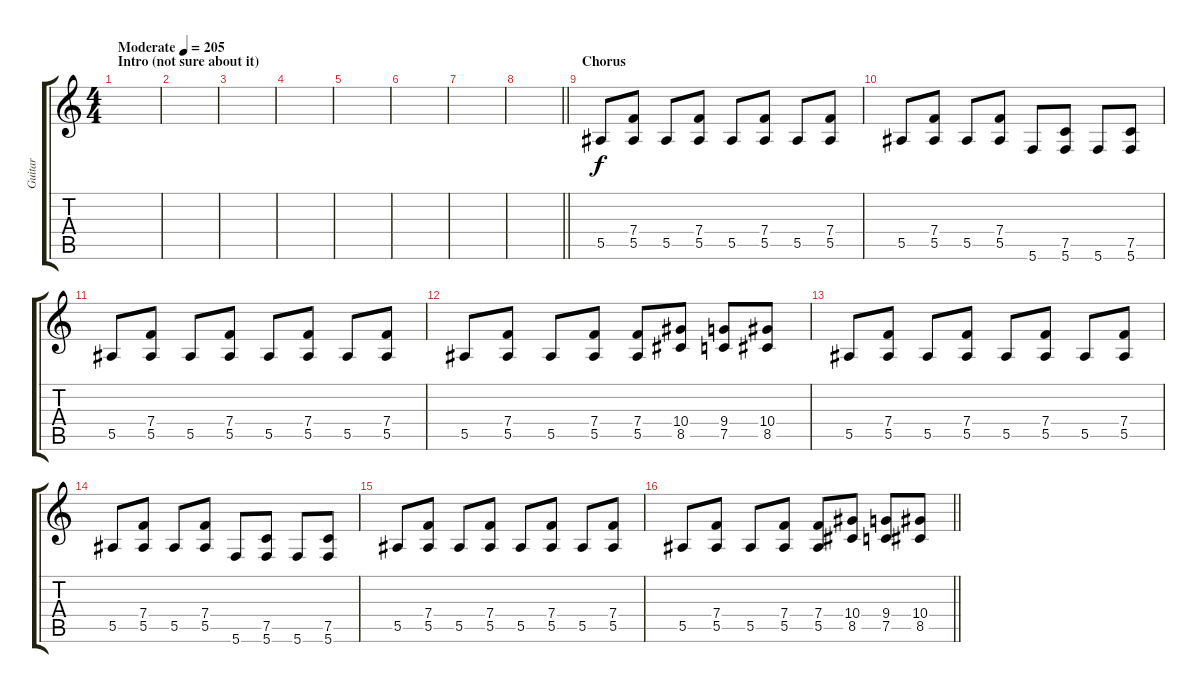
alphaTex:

\track ("Guitar" "Guitar") {instrument distortionguitar}
\staff {score tabs}
\tuning (C4 G3 Eb3 Bb2 F2 C2) {hide}
\ts (4 4)
\section ("" "Intro (not sure about it)")
\tempo (205 "Moderate")
\clef g2
\ks c
|
|
|
|
|
|
|
\barLineRight lightlight
|
\section ("" "Chorus")
5.5.8 (7.4 5.5).8 5.5.8 (7.4 5.5).8 5.5.8 (7.4 5.5).8 5.5.8 (7.4 5.5).8 |
5.5.8 (7.4 5.5).8 5.5.8 (7.4 5.5).8 5.6.8 (7.5 5.6).8 5.6.8 (7.5 5.6).8 |
5.5.8 (7.4 5.5).8 5.5.8 (7.4 5.5).8 5.5.8 (7.4 5.5).8 5.5.8 (7.4 5.5).8 |
5.5.8 (7.4 5.5).8 5.5.8 (7.4 5.5).8 (7.4 5.5).8 (10.4 8.5).8 (9.4 7.5).8 (10.4 8.5).8 |
5.5.8 (7.4 5.5).8 5.5.8 (7.4 5.5).8 5.5.8 (7.4 5.5).8 5.5.8 (7.4 5.5).8 |
5.5.8 (7.4 5.5).8 5.5.8 (7.4 5.5).8 5.6.8 (7.5 5.6).8 5.6.8 (7.5 5.6).8 |
5.5.8 (7.4 5.5).8 5.5.8 (7.4 5.5).8 5.5.8 (7.4 5.5).8 5.5.8 (7.4 5.5).8 |
\barLineRight lightlight
5.5.8 (7.4 5.5).8 5.5.8 (7.4 5.5).8 (7.4 5.5).8 (10.4 8.5).8 (9.4 7.5).8 (10.4 8.5).8
